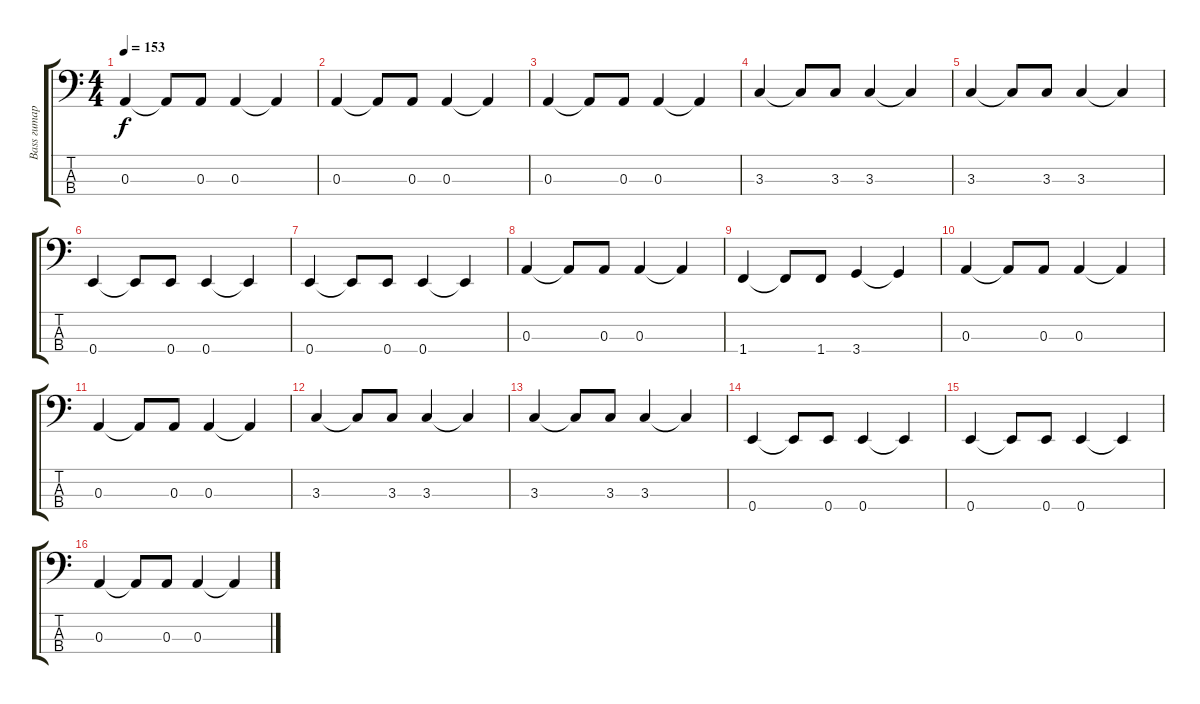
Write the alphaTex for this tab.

\track ("Bass гитара" "Bass гитар") {instrument fretlessbass}
\staff {score tabs}
\tuning (G2 D2 A1 E1) {hide}
\ts (4 4)
\tempo 153
\clef f4
\ks c
0.3.4{dy f} 0.3{t}.8 0.3.8 0.3.4 0.3{t}.4 |
0.3.4 0.3{t}.8 0.3.8 0.3.4 0.3{t}.4 |
0.3.4 0.3{t}.8 0.3.8 0.3.4 0.3{t}.4 |
3.3.4 3.3{t}.8 3.3.8 3.3.4 3.3{t}.4 |
3.3.4 3.3{t}.8 3.3.8 3.3.4 3.3{t}.4 |
0.4.4 0.4{t}.8 0.4.8 0.4.4 0.4{t}.4 |
0.4.4 0.4{t}.8 0.4.8 0.4.4 0.4{t}.4 |
0.3.4 0.3{t}.8 0.3.8 0.3.4 0.3{t}.4 |
1.4.4 1.4{t}.8 1.4.8 3.4.4 3.4{t}.4 |
0.3.4 0.3{t}.8 0.3.8 0.3.4 0.3{t}.4 |
0.3.4 0.3{t}.8 0.3.8 0.3.4 0.3{t}.4 |
3.3.4 3.3{t}.8 3.3.8 3.3.4 3.3{t}.4 |
3.3.4 3.3{t}.8 3.3.8 3.3.4 3.3{t}.4 |
0.4.4 0.4{t}.8 0.4.8 0.4.4 0.4{t}.4 |
0.4.4 0.4{t}.8 0.4.8 0.4.4 0.4{t}.4 |
0.3.4 0.3{t}.8 0.3.8 0.3.4 0.3{t}.4
